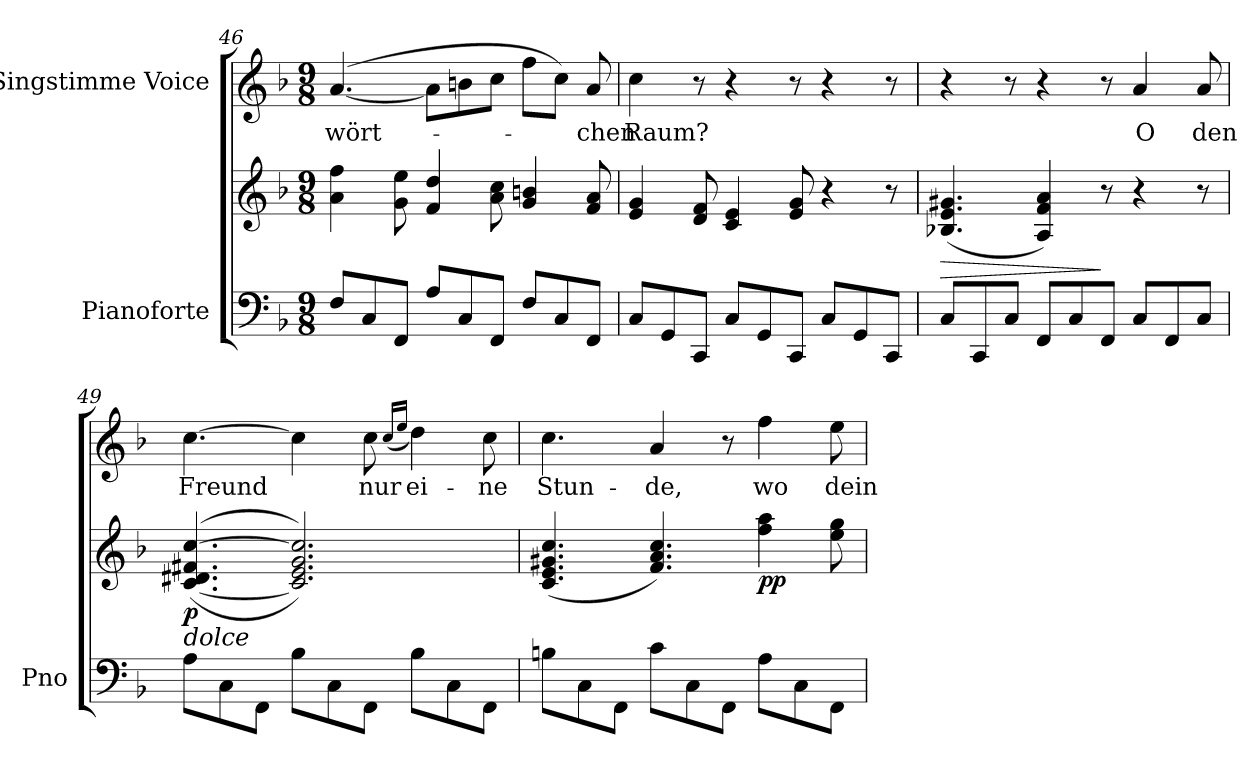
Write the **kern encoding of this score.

**kern	**kern	**dynam	**kern	**text
*part2	*part2	*part2	*part1	*part1
*staff3	*staff2	*staff2/3	*staff1	*staff1
*I"Pianoforte	*	*	*I"Singstimme Voice	*
*I'Pno	*	*	*	*
!!LO:LB:g=z
*clefF4	*clefG2	*	*clefG2	*
*k[b-]	*k[b-]	*	*k[b-]	*
*M9/8	*M9/8	*	*M9/8	*
=46	=46	=46	=46	=46
!	!	!	!	!LO:LY:b
8F/L	4a\ 4ff\	.	(>[4.a/	-wört-
8C/	.	.	.	.
8FF/J	8g\ 8ee\	.	.	.
8A/L	4f/ 4dd/	.	8a\L]	.
8C/	.	.	8bn\	.
8FF/J	8a\ 8cc\	.	8cc\J	.
8F/L	4g/ 4bn/	.	8ff\L	.
8C/	.	.	8cc\J)	.
!	!	!	!	!LO:LY:b
8FF/J	8f/ 8a/	.	8a/	-chen
=47	=47	=47	=47	=47
!	!	!	!	!LO:LY:b
8C/L	4e/ 4g/	.	4cc\	Raum?
8GG/	.	.	.	.
8CC/J	8d/ 8f/	.	8r	.
8C/L	4c/ 4e/	.	4r	.
8GG/	.	.	.	.
8CC/J	8e/ 8g/	.	8r	.
8C/L	4r	.	4r	.
8GG/	.	.	.	.
8CC/J	8r	.	8r	.
=48	=48	=48	=48	=48
!	!	!LO:HP:b	!	!
8C/L	(<4.B-X/ 4.e/ 4.g#X/	>	4r	.
8CC/	.	.	.	.
8C/J	.	.	8r	.
8FF/L	4A/ 4f/ 4a/)	.	4r	.
8C/	.	.	.	.
8FF/J	8r	]	8r	.
!	!	!	!	!LO:LY:b
8C/L	4r	.	4a/	O
8FF/	.	.	.	.
!	!	!	!	!LO:LY:b
8C/J	8r	.	8a/	den
=49	=49	=49	=49	=49
!	!LO:TX:b:i:t=dolce	!	!	!
!	!	!LO:DY:b	!	!LO:LY:b
8A\L	(>(<[4.c/ 4.d#X/ 4.f#X/ [4.cc/	p	[4.cc\	Freund
8C\	.	.	.	.
8FF\J	.	.	.	.
8B-\L	2.c/] 2.e/ 2.g/ 2.cc/]))	.	4cc\]	.
8C\	.	.	.	.
!	!	!	!	!LO:LY:b
8FF\J	.	.	8cc\	nur
.	.	.	(<16qcc/LL	.
.	.	.	16qee/JJ	.
!	!	!	!	!LO:LY:b
8B-\L	.	.	4dd\)	ei-
8C\	.	.	.	.
!	!	!	!	!LO:LY:b
8FF\J	.	.	8cc\	-ne
!!LO:LB:g=z
=50	=50	=50	=50	=50
!	!	!	!	!LO:LY:b
8Bn\L	(<4.c/ 4.e/ 4.g#X/ 4.cc/	.	4.cc\	Stun-
8C\	.	.	.	.
8FF\J	.	.	.	.
!	!	!	!	!LO:LY:b
8c\L	4.f/ 4.a/ 4.cc/)	.	4a/	-de,
8C\	.	.	.	.
8FF\J	.	.	8r	.
!	!	!LO:DY:b	!	!LO:LY:b
8A\L	4ff\ 4aa\	pp	4ff\	wo
8C\	.	.	.	.
!	!	!	!	!LO:LY:b
8FF\J	8ee\ 8gg\	.	8ee\	dein
=	=	=	=	=
*-	*-	*-	*-	*-
